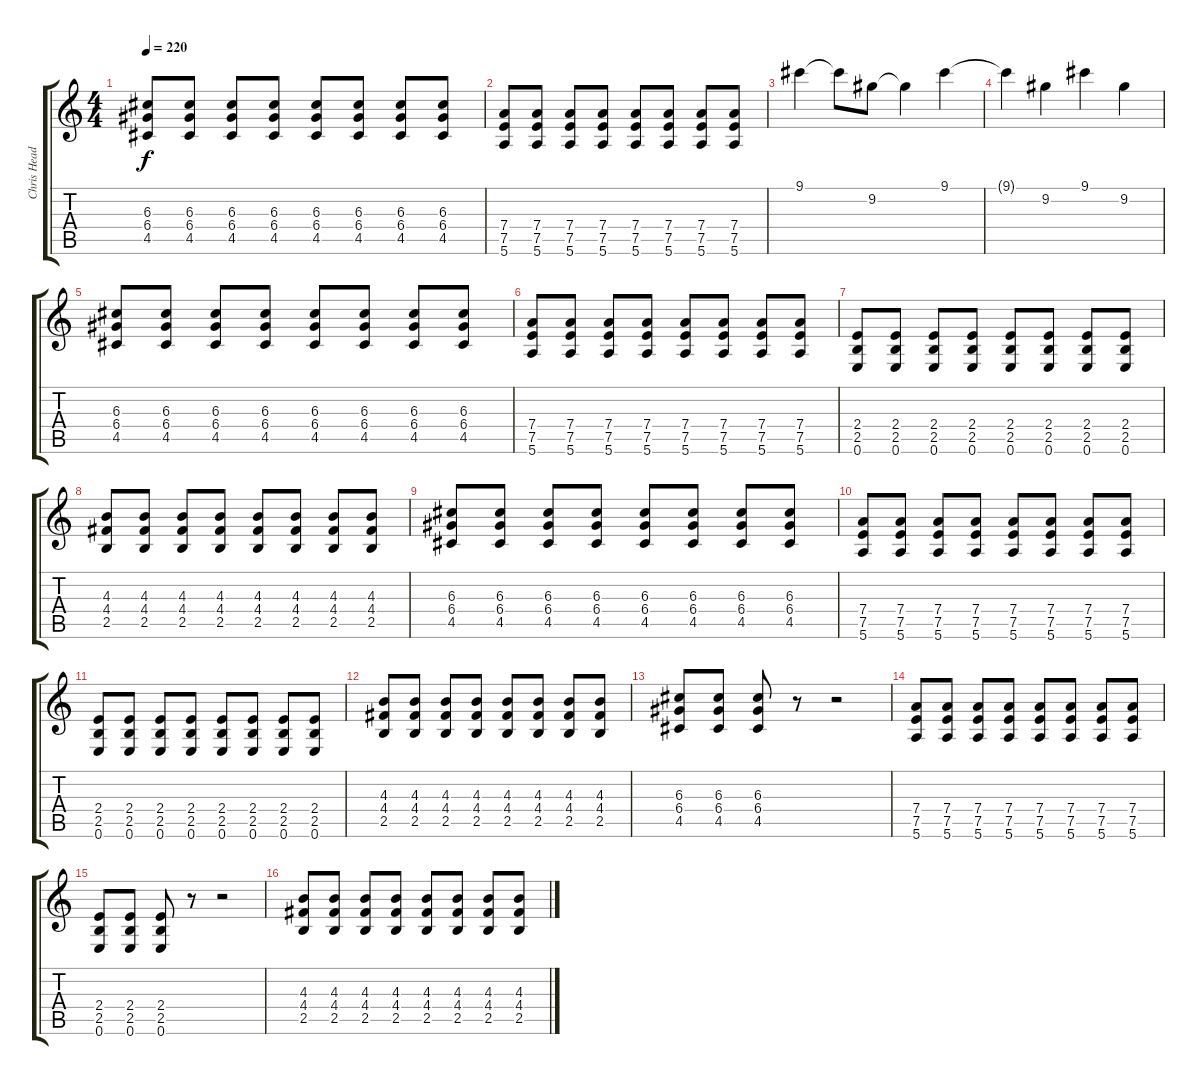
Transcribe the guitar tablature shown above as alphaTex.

\track ("Chris Head " "Chris Head") {instrument distortionguitar}
\staff {score tabs}
\tuning (E4 B3 G3 D3 A2 E2) {hide}
\ts (4 4)
\tempo 220
\clef g2
\ks c
(6.3 6.4 4.5).8{dy f} (6.3 6.4 4.5).8 (6.3 6.4 4.5).8 (6.3 6.4 4.5).8 (6.3 6.4 4.5).8 (6.3 6.4 4.5).8 (6.3 6.4 4.5).8 (6.3 6.4 4.5).8 |
(7.4 7.5 5.6).8 (7.4 7.5 5.6).8 (7.4 7.5 5.6).8 (7.4 7.5 5.6).8 (7.4 7.5 5.6).8 (7.4 7.5 5.6).8 (7.4 7.5 5.6).8 (7.4 7.5 5.6).8 |
9.1.4 9.1{t}.8 9.2.8 9.2{t}.4 9.1.4 |
9.1{t}.4 9.2.4 9.1.4 9.2.4 |
(6.3 6.4 4.5).8{instrument overdrivenguitar} (6.3 6.4 4.5).8 (6.3 6.4 4.5).8 (6.3 6.4 4.5).8 (6.3 6.4 4.5).8 (6.3 6.4 4.5).8 (6.3 6.4 4.5).8 (6.3 6.4 4.5).8 |
(7.4 7.5 5.6).8 (7.4 7.5 5.6).8 (7.4 7.5 5.6).8 (7.4 7.5 5.6).8 (7.4 7.5 5.6).8 (7.4 7.5 5.6).8 (7.4 7.5 5.6).8 (7.4 7.5 5.6).8 |
(2.4 2.5 0.6).8 (2.4 2.5 0.6).8 (2.4 2.5 0.6).8 (2.4 2.5 0.6).8 (2.4 2.5 0.6).8 (2.4 2.5 0.6).8 (2.4 2.5 0.6).8 (2.4 2.5 0.6).8 |
(4.3 4.4 2.5).8 (4.3 4.4 2.5).8 (4.3 4.4 2.5).8 (4.3 4.4 2.5).8 (4.3 4.4 2.5).8 (4.3 4.4 2.5).8 (4.3 4.4 2.5).8 (4.3 4.4 2.5).8 |
(6.3 6.4 4.5).8 (6.3 6.4 4.5).8 (6.3 6.4 4.5).8 (6.3 6.4 4.5).8 (6.3 6.4 4.5).8 (6.3 6.4 4.5).8 (6.3 6.4 4.5).8 (6.3 6.4 4.5).8 |
(7.4 7.5 5.6).8 (7.4 7.5 5.6).8 (7.4 7.5 5.6).8 (7.4 7.5 5.6).8 (7.4 7.5 5.6).8 (7.4 7.5 5.6).8 (7.4 7.5 5.6).8 (7.4 7.5 5.6).8 |
(2.4 2.5 0.6).8 (2.4 2.5 0.6).8 (2.4 2.5 0.6).8 (2.4 2.5 0.6).8 (2.4 2.5 0.6).8 (2.4 2.5 0.6).8 (2.4 2.5 0.6).8 (2.4 2.5 0.6).8 |
(4.3 4.4 2.5).8 (4.3 4.4 2.5).8 (4.3 4.4 2.5).8 (4.3 4.4 2.5).8 (4.3 4.4 2.5).8 (4.3 4.4 2.5).8 (4.3 4.4 2.5).8 (4.3 4.4 2.5).8 |
(6.3 6.4 4.5).8 (6.3 6.4 4.5).8 (6.3 6.4 4.5).8 r.8 r.2 |
(7.4 7.5 5.6).8 (7.4 7.5 5.6).8 (7.4 7.5 5.6).8 (7.4 7.5 5.6).8 (7.4 7.5 5.6).8 (7.4 7.5 5.6).8 (7.4 7.5 5.6).8 (7.4 7.5 5.6).8 |
(2.4 2.5 0.6).8 (2.4 2.5 0.6).8 (2.4 2.5 0.6).8 r.8 r.2 |
(4.3 4.4 2.5).8 (4.3 4.4 2.5).8 (4.3 4.4 2.5).8 (4.3 4.4 2.5).8 (4.3 4.4 2.5).8 (4.3 4.4 2.5).8 (4.3 4.4 2.5).8 (4.3 4.4 2.5).8
